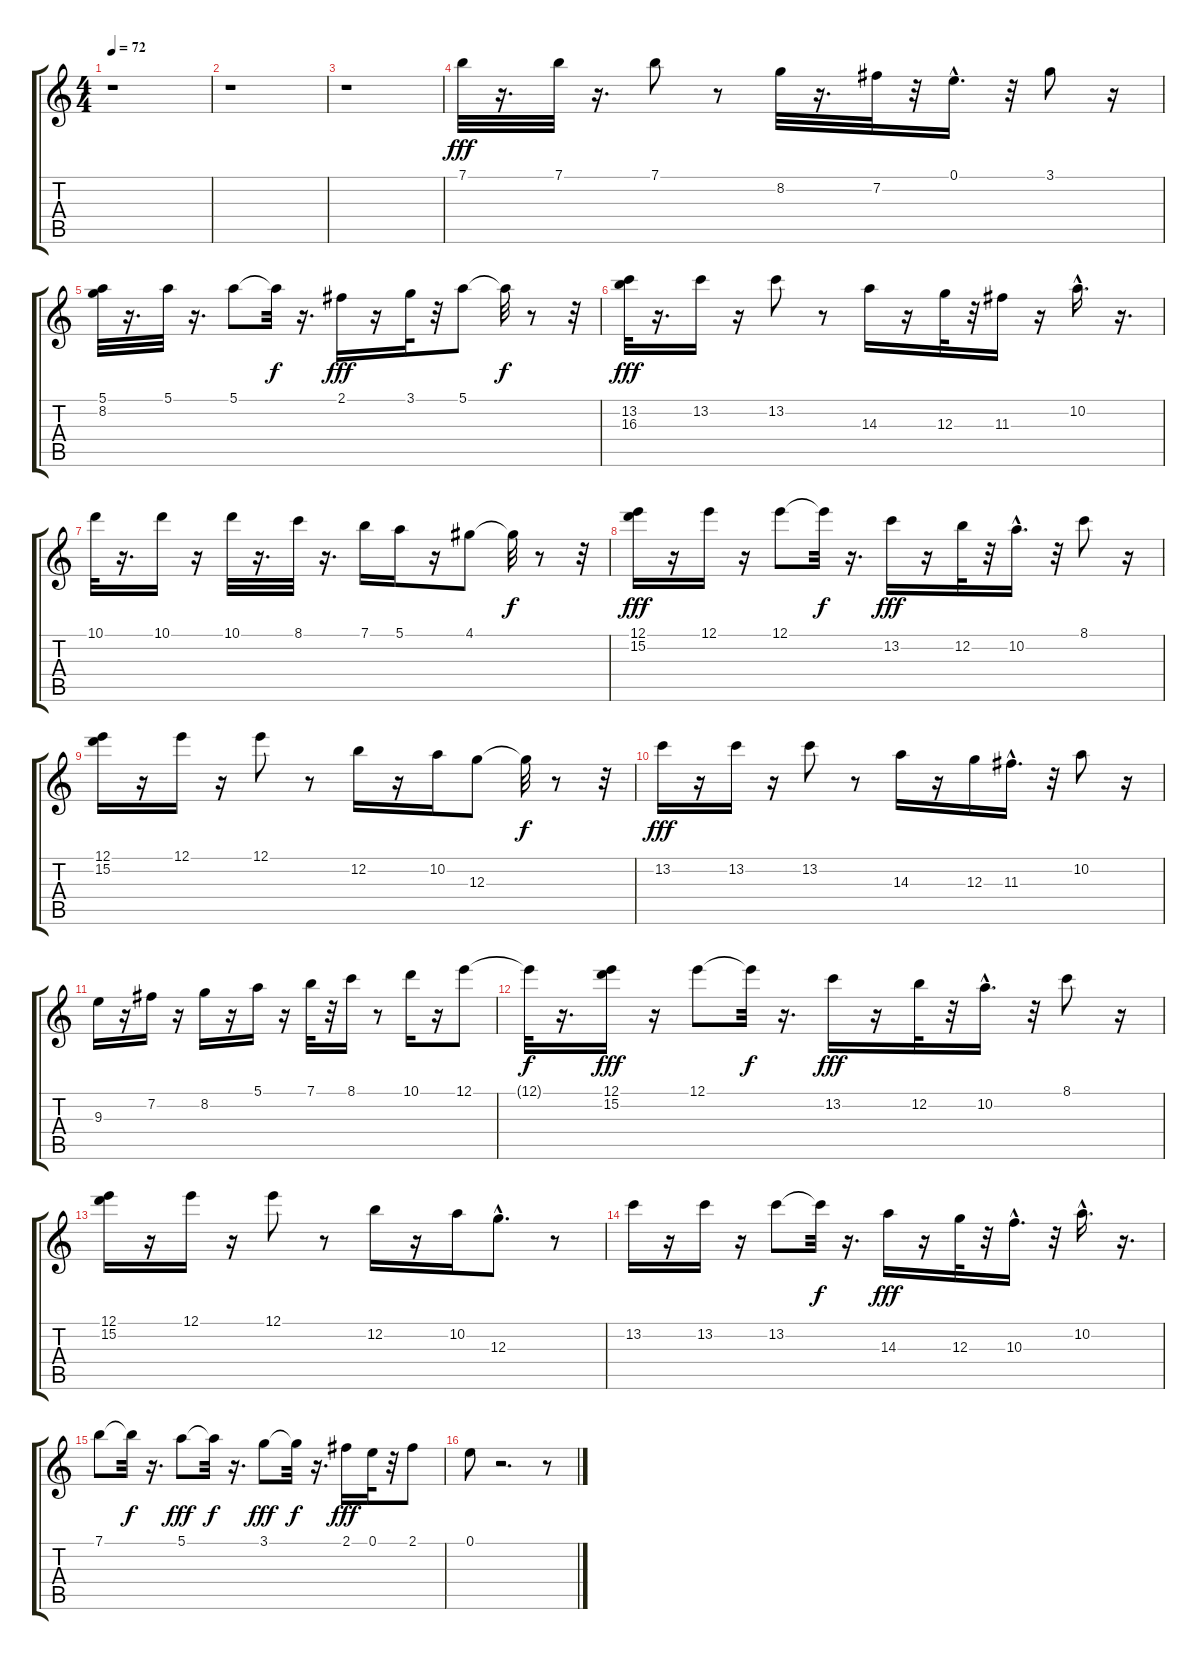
\track "" {instrument acousticguitarnylon}
\staff {score tabs}
\tuning (E4 B3 G3 D3 A2 E2) {hide}
\ts (4 4)
\tempo 72
\clef g2
\ks c
r.1{dy fff} |
r.1 |
r.1 |
7.1.32 r.16{d} 7.1.32 r.16{d} 7.1.8 r.8 8.2.32 r.16{d} 7.2.32 r.32 0.1{hac}.16{d} r.32 3.1.8 r.16 |
(5.1 8.2).32 r.16{d} 5.1.32 r.16{d} 5.1.8 5.1{t}.32{dy f} r.16{d} 2.1.16{dy fff} r.16 3.1.32 r.32 5.1.8 5.1{t}.32{dy f} r.8 r.32 |
(13.2 16.3).32{dy fff} r.16{d} 13.2.16 r.16 13.2.8 r.8 14.3.16 r.16 12.3.32 r.32 11.3.16 r.16 10.2{hac}.16{d} r.16{d} |
10.1.32 r.16{d} 10.1.16 r.16 10.1.32 r.16{d} 8.1.32 r.16{d} 7.1.16 5.1.16 r.16 4.1.8 4.1{t}.32{dy f} r.8 r.32 |
(12.1 15.2).16{dy fff} r.16 12.1.16 r.16 12.1.8 12.1{t}.32{dy f} r.16{d} 13.2.16{dy fff} r.16 12.2.32 r.32 10.2{hac}.16{d} r.32 8.1.8 r.16 |
(12.1 15.2).16 r.16 12.1.16 r.16 12.1.8 r.8 12.2.16 r.16 10.2.16 12.3.8 12.3{t}.32{dy f} r.8 r.32 |
13.2.16{dy fff} r.16 13.2.16 r.16 13.2.8 r.8 14.3.16 r.16 12.3.16 11.3{hac}.16{d} r.32 10.2.8 r.16 |
9.3.16 r.16 7.2.16 r.16 8.2.16 r.16 5.1.16 r.16 7.1.32 r.32 8.1.16 r.8 10.1.16 r.16 12.1.8 |
12.1{t}.32{dy f} r.16{d} (12.1 15.2).16{dy fff} r.16 12.1.8 12.1{t}.32{dy f} r.16{d} 13.2.16{dy fff} r.16 12.2.32 r.32 10.2{hac}.16{d} r.32 8.1.8 r.16 |
(12.1 15.2).16 r.16 12.1.16 r.16 12.1.8 r.8 12.2.16 r.16 10.2.16 12.3{hac}.8{d} r.8 |
13.2.16 r.16 13.2.16 r.16 13.2.8 13.2{t}.32{dy f} r.16{d} 14.3.16{dy fff} r.16 12.3.32 r.32 10.3{hac}.16{d} r.32 10.2{hac}.16{d} r.16{d} |
7.1.8 7.1{t}.32{dy f} r.16{d} 5.1.8{dy fff} 5.1{t}.32{dy f} r.16{d} 3.1.8{dy fff} 3.1{t}.32{dy f} r.16{d} 2.1.16{dy fff} 0.1.32 r.32 2.1.8 |
0.1.8 r.2{d} r.8
